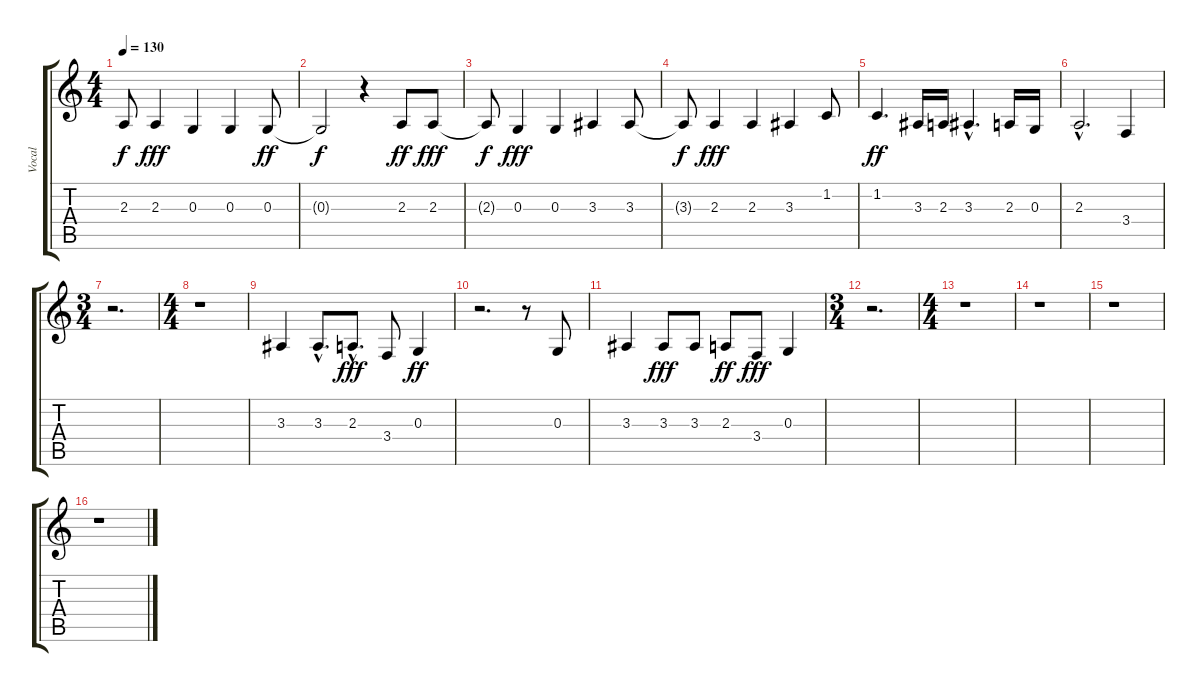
\track ("Vocal" "Vocal") {instrument lead6voice}
\staff {score tabs}
\tuning (E4 B3 G3 D3 A2 E2) {hide}
\ts (4 4)
\tempo 130
\clef g2
\ks c
2.3{t}.8{dy f} 2.3.4{dy fff} 0.3.4 0.3.4 0.3.8{dy ff} |
0.3{t}.2{dy f} r.4 2.3.8{dy ff} 2.3.8{dy fff} |
2.3{t}.8{dy f} 0.3.4{dy fff} 0.3.4 3.3.4 3.3.8 |
3.3{t}.8{dy f} 2.3.4{dy fff} 2.3.4 3.3.4 1.2.8 |
1.2.4{d dy ff} 3.3.16 2.3.16 3.3{hac}.4{d} 2.3.16 0.3.16 |
2.3{hac}.2{d} 3.4.4 |
\ts (3 4)
r.2{d} |
\ts (4 4)
r.1 |
3.3.4 3.3{hac}.8{d} 2.3{hac}.8{d dy fff} 3.4.8 0.3.4{dy ff} |
r.2{d} r.8 0.3.8 |
3.3.4 3.3.8{dy fff} 3.3.8 2.3.8{dy ff} 3.4.8{dy fff} 0.3.4 |
\ts (3 4)
r.2{d} |
\ts (4 4)
r.1 |
r.1 |
r.1 |
r.1
